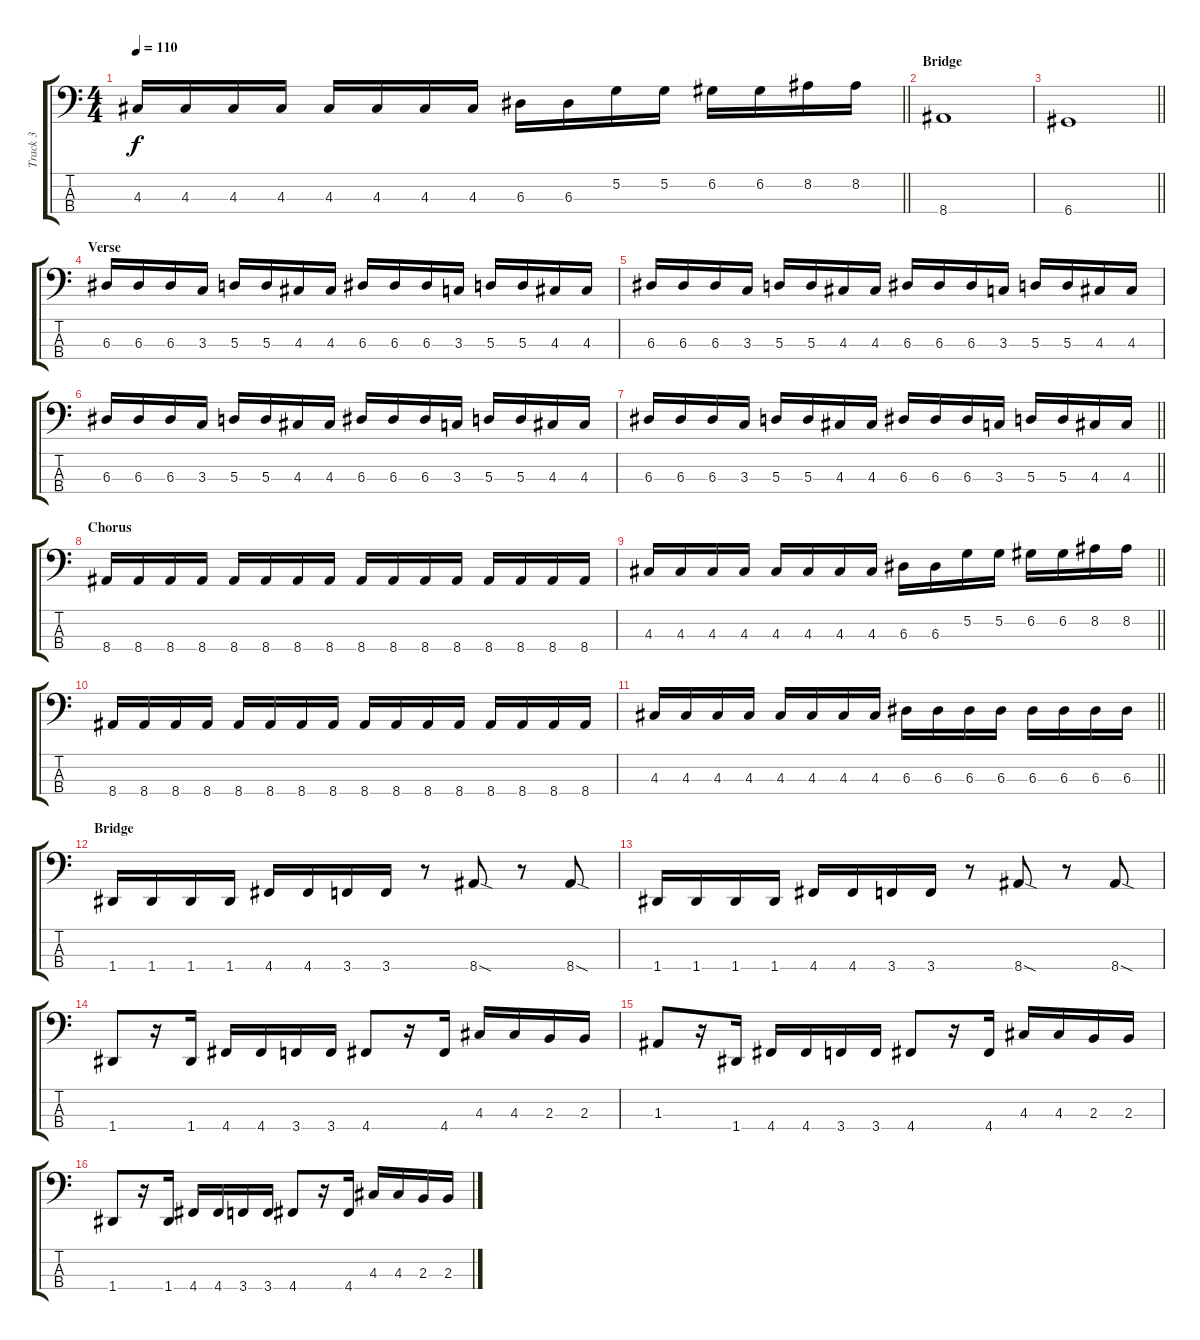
\track ("Track 3" "Track 3") {instrument electricbassfinger}
\staff {score tabs}
\tuning (G2 D2 A1 D1) {hide}
\ts (4 4)
\tempo 110
\clef f4
\barLineRight lightlight
\ks c
4.3.16{dy f} 4.3.16 4.3.16 4.3.16 4.3.16 4.3.16 4.3.16 4.3.16 6.3.16 6.3.16 5.2.16 5.2.16 6.2.16 6.2.16 8.2.16 8.2.16 |
\section ("" "Bridge")
8.4.1 |
\barLineRight lightlight
6.4.1 |
\section ("" "Verse")
6.3.16 6.3.16 6.3.16 3.3.16 5.3.16 5.3.16 4.3.16 4.3.16 6.3.16 6.3.16 6.3.16 3.3.16 5.3.16 5.3.16 4.3.16 4.3.16 |
6.3.16 6.3.16 6.3.16 3.3.16 5.3.16 5.3.16 4.3.16 4.3.16 6.3.16 6.3.16 6.3.16 3.3.16 5.3.16 5.3.16 4.3.16 4.3.16 |
6.3.16 6.3.16 6.3.16 3.3.16 5.3.16 5.3.16 4.3.16 4.3.16 6.3.16 6.3.16 6.3.16 3.3.16 5.3.16 5.3.16 4.3.16 4.3.16 |
\barLineRight lightlight
6.3.16 6.3.16 6.3.16 3.3.16 5.3.16 5.3.16 4.3.16 4.3.16 6.3.16 6.3.16 6.3.16 3.3.16 5.3.16 5.3.16 4.3.16 4.3.16 |
\section ("" "Chorus")
8.4.16 8.4.16 8.4.16 8.4.16 8.4.16 8.4.16 8.4.16 8.4.16 8.4.16 8.4.16 8.4.16 8.4.16 8.4.16 8.4.16 8.4.16 8.4.16 |
\barLineRight lightlight
4.3.16 4.3.16 4.3.16 4.3.16 4.3.16 4.3.16 4.3.16 4.3.16 6.3.16 6.3.16 5.2.16 5.2.16 6.2.16 6.2.16 8.2.16 8.2.16 |
8.4.16 8.4.16 8.4.16 8.4.16 8.4.16 8.4.16 8.4.16 8.4.16 8.4.16 8.4.16 8.4.16 8.4.16 8.4.16 8.4.16 8.4.16 8.4.16 |
\barLineRight lightlight
4.3.16 4.3.16 4.3.16 4.3.16 4.3.16 4.3.16 4.3.16 4.3.16 6.3.16 6.3.16 6.3.16 6.3.16 6.3.16 6.3.16 6.3.16 6.3.16 |
\section ("" "Bridge")
1.4.16 1.4.16 1.4.16 1.4.16 4.4.16 4.4.16 3.4.16 3.4.16 r.8 8.4{sod}.8 r.8 8.4{sod}.8 |
1.4.16 1.4.16 1.4.16 1.4.16 4.4.16 4.4.16 3.4.16 3.4.16 r.8 8.4{sod}.8 r.8 8.4{sod}.8 |
1.4.8 r.16 1.4.16 4.4.16 4.4.16 3.4.16 3.4.16 4.4.8 r.16 4.4.16 4.3.16 4.3.16 2.3.16 2.3.16 |
1.3.8 r.16 1.4.16 4.4.16 4.4.16 3.4.16 3.4.16 4.4.8 r.16 4.4.16 4.3.16 4.3.16 2.3.16 2.3.16 |
1.4.8 r.16 1.4.16 4.4.16 4.4.16 3.4.16 3.4.16 4.4.8 r.16 4.4.16 4.3.16 4.3.16 2.3.16 2.3.16
